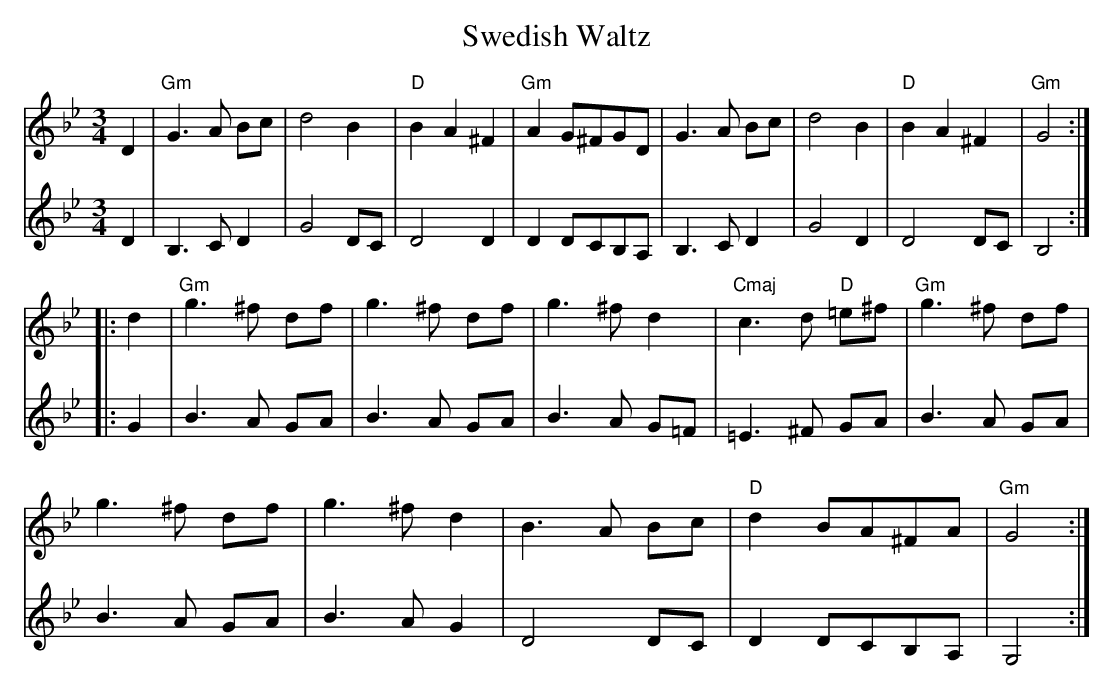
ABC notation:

X:1
T:Swedish Waltz
M:3/4
L:1/4
K:Gm
V:1
D | "Gm"G>A B/c/ | d2 B | "D"BA^F | "Gm"A G/^F/G/D/ |\
V:2
D | B,>C D | G2 D/C/ | D2 D | D D/C/B,/A,/ |\
V:1
G>A B/c/ | d2 B | "D"BA^F | "Gm"G2 :|
V:2
B,>C D | G2 D | D2 D/C/ | B,2 :|
V:1
|: d |"Gm"g>^f d/f/ | g>^f d/f/ | g>^f d | "Cmaj"c>d "D"=e/^f/ | "Gm"g>^f d/f/ |
V:2
|: G |B>A G/A/ | B>A G/A/ | B>A G/=F/ | =E>^F G/A/ | B>A G/A/ |
V:1
g>^f d/f/ | g>^f d | B>A B/c/ | "D"d B/A/^F/A/ | "Gm"G2 :|
V:2
B>A G/A/ | B>A G | D2 D/C/ | D D/C/B,/A,/ | G,2 :|
